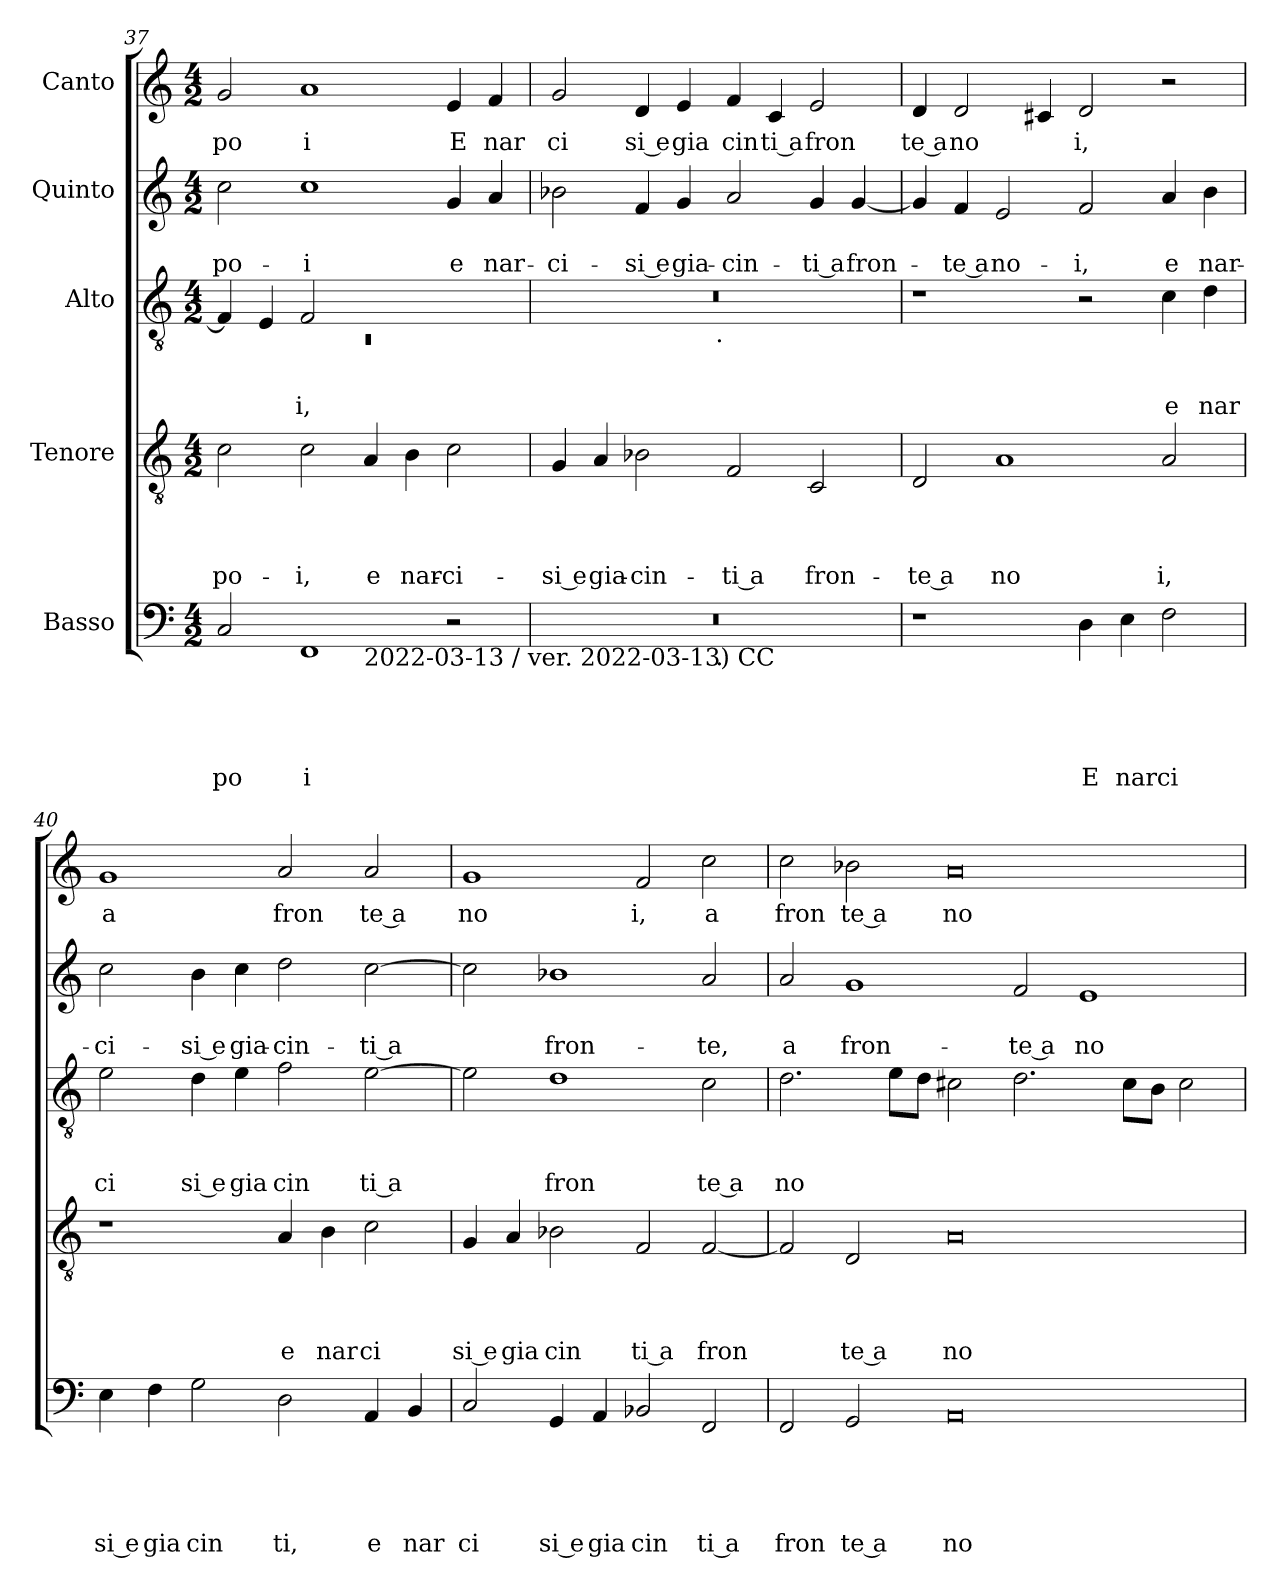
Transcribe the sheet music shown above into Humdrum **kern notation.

**kern	**text	**text	**text	**text	**text	**kern	**text	**text	**text	**text	**kern	**text	**text	**text	**kern	**text	**text	**kern	**text
*part5	*part5	*part5	*part5	*part5	*part5	*part4	*part4	*part4	*part4	*part4	*part3	*part3	*part3	*part3	*part2	*part2	*part2	*part1	*part1
*staff5	*staff5	*staff5	*staff5	*staff5	*staff5	*staff4	*staff4	*staff4	*staff4	*staff4	*staff3	*staff3	*staff3	*staff3	*staff2	*staff2	*staff2	*staff1	*staff1
*I"Basso	*	*	*	*	*	*I"Tenore	*	*	*	*	*I"Alto	*	*	*	*I"Quinto	*	*	*I"Canto	*
*clefF4	*	*	*	*	*	*clefGv2	*	*	*	*	*clefGv2	*	*	*	*clefG2	*	*	*clefG2	*
*k[]	*	*	*	*	*	*k[]	*	*	*	*	*k[]	*	*	*	*k[]	*	*	*k[]	*
*C:	*	*	*	*	*	*C:	*	*	*	*	*C:	*	*	*	*C:	*	*	*C:	*
*M4/2	*	*	*	*	*	*M4/2	*	*	*	*	*M4/2	*	*	*	*M4/2	*	*	*M4/2	*
=37	=37	=37	=37	=37	=37	=37	=37	=37	=37	=37	=37	=37	=37	=37	=37	=37	=37	=37	=37
*	*	*	*	*	*	*	*	*	*	*	*^	*	*	*	*	*	*	*	*
!	!	!	!	!	!LO:LY:b	!	!	!	!	!LO:LY:b	!	!LO:N:vis=1	!	!	!	!	!	!LO:LY:b	!	!LO:LY:b
*^	*	*	*	*	*	*	*	*	*	*	*	*	*	*	*	*	*	*	*	*
2C/	1ryy	.	.	.	.	po	2c\	.	.	.	po-	4F/]	0rC	.	.	.	2cc\	.	po-	2g/	po
.	.	.	.	.	.	.	.	.	.	.	.	4E/	.	.	.	.	.	.	.	.	.
!	!	!	!	!	!	!LO:LY:b	!	!	!	!	!LO:LY:b	!	!	!	!	!LO:LY:b	!	!	!LO:LY:b	!	!LO:LY:b
1FF	.	.	.	.	.	i	2c\	.	.	.	-i,	2F/	.	.	.	i,	1cc	.	-i	1a	i
!	!LO:TX:b:t=2022-03-13 / ver. 2022-03-13) CC	!	!	!	!	!	!	!	!	!	!	!	!	!	!	!	!	!	!	!	!
!	!	!	!	!	!	!	!	!	!	!	!LO:LY:b	!	!	!	!	!	!	!	!	!	!
.	1ryy	.	.	.	.	.	4A/	.	.	.	e	1ryy	.	.	.	.	.	.	.	.	.
!	!	!	!	!	!	!	!	!	!	!	!LO:LY:b	!	!	!	!	!	!	!	!	!	!
.	.	.	.	.	.	.	4B\	.	.	.	nar-	.	.	.	.	.	.	.	.	.	.
!	!	!	!	!	!	!	!	!	!	!	!LO:LY:b	!	!	!	!	!	!	!	!LO:LY:b	!	!LO:LY:b
2r	.	.	.	.	.	.	2c\	.	.	.	-ci-	.	.	.	.	.	4g/	.	e	4e/	E
!	!	!	!	!	!	!	!	!	!	!	!	!	!	!	!	!	!	!	!LO:LY:b	!	!LO:LY:b
.	.	.	.	.	.	.	.	.	.	.	.	.	.	.	.	.	4a/	.	nar-	4f/	nar
=38	=38	=38	=38	=38	=38	=38	=38	=38	=38	=38	=38	=38	=38	=38	=38	=38	=38	=38	=38	=38	=38
!	!	!	!	!	!	!	!	!	!	!	!LO:LY:b:rj	!	!	!	!	!	!	!	!LO:LY:b	!	!LO:LY:b
0r	2ryy	.	.	.	.	.	4G/	.	.	.	-si e	0r	2ryy	.	.	.	2b-X\	.	-ci-	2g/	ci
!	!	!	!	!	!	!	!	!	!	!	!LO:LY:b	!	!	!	!	!	!	!	!	!	!
.	.	.	.	.	.	.	4A/	.	.	.	gia-	.	.	.	.	.	.	.	.	.	.
!	!	!	!	!	!	!	!	!	!	!	!LO:LY:b	!	!	!	!	!	!	!	!LO:LY:b:rj	!	!LO:LY:b:rj
.	4...ryy	.	.	.	.	.	2B-X\	.	.	.	-cin-	.	4...ryy	.	.	.	4f/	.	-si e	4d/	si e
!	!	!	!	!	!	!	!	!	!	!	!	!	!	!	!	!	!	!	!LO:LY:b	!	!LO:LY:b
.	.	.	.	.	.	.	.	.	.	.	.	.	.	.	.	.	4g/	.	gia-	4e/	gia
!	!	!	!	!	!	!	!	!	!	!	!	!	!LO:TX:b:t=.	!	!	!	!	!	!	!	!
!	!LO:TX:b:t=.	!	!	!	!	!	!	!	!	!	!	!	!	!	!	!	!	!	!	!	!
.	1ryy	.	.	.	.	.	.	.	.	.	.	.	1ryy	.	.	.	.	.	.	.	.
!	!	!	!	!	!	!	!	!	!	!	!LO:LY:b:rj	!	!	!	!	!	!	!	!LO:LY:b	!	!LO:LY:b
.	.	.	.	.	.	.	2F/	.	.	.	-ti a	.	.	.	.	.	2a/	.	-cin-	4f/	cin
!	!	!	!	!	!	!	!	!	!	!	!	!	!	!	!	!	!	!	!	!	!LO:LY:b:rj
.	.	.	.	.	.	.	.	.	.	.	.	.	.	.	.	.	.	.	.	4c/	ti a
!	!	!	!	!	!	!	!	!	!	!	!LO:LY:b	!	!	!	!	!	!	!	!LO:LY:b:rj	!	!LO:LY:b
.	.	.	.	.	.	.	2C/	.	.	.	fron-	.	.	.	.	.	4g/	.	-ti a	2e/	fron
!	!	!	!	!	!	!	!	!	!	!	!	!	!	!	!	!	!	!	!LO:LY:b	!	!
.	.	.	.	.	.	.	.	.	.	.	.	.	.	.	.	.	[>4g/	.	fron-	.	.
.	32ryy	.	.	.	.	.	.	.	.	.	.	.	32ryy	.	.	.	.	.	.	.	.
!!LO:PB:g=z
=39	=39	=39	=39	=39	=39	=39	=39	=39	=39	=39	=39	=39	=39	=39	=39	=39	=39	=39	=39	=39	=39
!	!	!	!	!	!	!	!	!	!	!	!LO:LY:b:rj	!	!	!	!	!	!	!	!	!	!LO:LY:b:rj
*v	*v	*	*	*	*	*	*	*	*	*	*	*v	*v	*	*	*	*	*	*	*	*
1r	.	.	.	.	.	2D/	.	.	.	-te a	1r	.	.	.	4g/]	.	.	4d/	te a
!	!	!	!	!	!	!	!	!	!	!	!	!	!	!	!	!	!LO:LY:b:rj	!	!LO:LY:b
.	.	.	.	.	.	.	.	.	.	.	.	.	.	.	4f/	.	-te a	2d/	no
!	!	!	!	!	!	!	!	!	!	!LO:LY:b	!	!	!	!	!	!	!LO:LY:b	!	!
.	.	.	.	.	.	1A	.	.	.	no	.	.	.	.	2e/	.	no-	.	.
.	.	.	.	.	.	.	.	.	.	.	.	.	.	.	.	.	.	4c#X/	.
!	!	!	!	!	!LO:LY:b	!	!	!	!	!	!	!	!	!	!	!	!LO:LY:b	!	!LO:LY:b
4D\	.	.	.	.	E	.	.	.	.	.	2r	.	.	.	2f/	.	-i,	2d/	i,
!	!	!	!	!	!LO:LY:b	!	!	!	!	!	!	!	!	!	!	!	!	!	!
4E\	.	.	.	.	nar	.	.	.	.	.	.	.	.	.	.	.	.	.	.
!	!	!	!	!	!LO:LY:b	!	!	!	!	!LO:LY:b	!	!	!	!LO:LY:b	!	!	!LO:LY:b	!	!
2F\	.	.	.	.	ci	2A/	.	.	.	i,	4c\	.	.	e	4a/	.	e	2r	.
!	!	!	!	!	!	!	!	!	!	!	!	!	!	!LO:LY:b	!	!	!LO:LY:b	!	!
.	.	.	.	.	.	.	.	.	.	.	4d\	.	.	nar	4b\	.	nar-	.	.
=40	=40	=40	=40	=40	=40	=40	=40	=40	=40	=40	=40	=40	=40	=40	=40	=40	=40	=40	=40
!	!	!	!	!	!LO:LY:b:rj	!	!	!	!	!	!	!	!	!LO:LY:b	!	!	!LO:LY:b	!	!LO:LY:b
4E\	.	.	.	.	si e	1r	.	.	.	.	2e\	.	.	ci	2cc\	.	-ci-	1g	a
!	!	!	!	!	!LO:LY:b	!	!	!	!	!	!	!	!	!	!	!	!	!	!
4F\	.	.	.	.	gia	.	.	.	.	.	.	.	.	.	.	.	.	.	.
!	!	!	!	!	!LO:LY:b	!	!	!	!	!	!	!	!	!LO:LY:b:rj	!	!	!LO:LY:b:rj	!	!
2G\	.	.	.	.	cin	.	.	.	.	.	4d\	.	.	si e	4b\	.	-si e	.	.
!	!	!	!	!	!	!	!	!	!	!	!	!	!	!LO:LY:b	!	!	!LO:LY:b	!	!
.	.	.	.	.	.	.	.	.	.	.	4e\	.	.	gia	4cc\	.	gia-	.	.
!	!	!	!	!	!LO:LY:b	!	!	!	!	!LO:LY:b	!	!	!	!LO:LY:b	!	!	!LO:LY:b	!	!LO:LY:b
2D\	.	.	.	.	ti,	4A/	.	.	.	e	2f\	.	.	cin	2dd\	.	-cin-	2a/	fron
!	!	!	!	!	!	!	!	!	!	!LO:LY:b	!	!	!	!	!	!	!	!	!
.	.	.	.	.	.	4B\	.	.	.	nar	.	.	.	.	.	.	.	.	.
!	!	!	!	!	!LO:LY:b	!	!	!	!	!LO:LY:b	!	!	!	!LO:LY:b	!	!	!LO:LY:b	!	!LO:LY:b:rj
4AA/	.	.	.	.	e	2c\	.	.	.	ci	[>2e\	.	.	ti a	[>2cc\	.	-ti a	2a/	te a
!	!	!	!	!	!LO:LY:b	!	!	!	!	!	!	!	!	!	!	!	!	!	!
4BB/	.	.	.	.	nar	.	.	.	.	.	.	.	.	.	.	.	.	.	.
=41	=41	=41	=41	=41	=41	=41	=41	=41	=41	=41	=41	=41	=41	=41	=41	=41	=41	=41	=41
!	!	!	!	!	!LO:LY:b	!	!	!	!	!LO:LY:b:rj	!	!	!	!	!	!	!	!	!LO:LY:b
2C/	.	.	.	.	ci	4G/	.	.	.	si e	2e\]	.	.	.	2cc\]	.	.	1g	no
!	!	!	!	!	!	!	!	!	!	!LO:LY:b	!	!	!	!	!	!	!	!	!
.	.	.	.	.	.	4A/	.	.	.	gia	.	.	.	.	.	.	.	.	.
!	!	!	!	!	!LO:LY:b:rj	!	!	!	!	!LO:LY:b	!	!	!	!LO:LY:b	!	!	!LO:LY:b	!	!
4GG/	.	.	.	.	si e	2B-X\	.	.	.	cin	1d	.	.	fron	1b-X	.	fron-	.	.
!	!	!	!	!	!LO:LY:b	!	!	!	!	!	!	!	!	!	!	!	!	!	!
4AA/	.	.	.	.	gia	.	.	.	.	.	.	.	.	.	.	.	.	.	.
!	!	!	!	!	!LO:LY:b	!	!	!	!	!LO:LY:b:rj	!	!	!	!	!	!	!	!	!LO:LY:b
2BB-X/	.	.	.	.	cin	2F/	.	.	.	ti a	.	.	.	.	.	.	.	2f/	i,
!	!	!	!	!	!LO:LY:b:rj	!	!	!	!	!LO:LY:b	!	!	!	!LO:LY:b:rj	!	!	!LO:LY:b	!	!LO:LY:b
2FF/	.	.	.	.	ti a	[<2F/	.	.	.	fron	2c\	.	.	te a	2a/	.	-te,	2cc\	a
=42	=42	=42	=42	=42	=42	=42	=42	=42	=42	=42	=42	=42	=42	=42	=42	=42	=42	=42	=42
!	!	!	!	!	!LO:LY:b	!	!	!	!	!	!	!	!	!LO:LY:b	!	!	!LO:LY:b	!	!LO:LY:b
2FF/	.	.	.	.	fron	2F/]	.	.	.	.	2.d\	.	.	no	2a/	.	a	2cc>\	fron
!	!	!	!	!	!LO:LY:b:rj	!	!	!	!	!LO:LY:b:rj	!	!	!	!	!	!	!LO:LY:b	!	!LO:LY:b:rj
2GG/	.	.	.	.	te a	2D/	.	.	.	te a	.	.	.	.	1g	.	fron-	2b-X\	te a
.	.	.	.	.	.	.	.	.	.	.	8e\L	.	.	.	.	.	.	.	.
.	.	.	.	.	.	.	.	.	.	.	8d\J	.	.	.	.	.	.	.	.
!	!	!	!	!	!LO:LY:b	!	!	!	!	!LO:LY:b	!	!	!	!	!	!	!	!	!LO:LY:b
0AA	.	.	.	.	no	0A	.	.	.	no	2c#X\	.	.	.	.	.	.	0a	no
!	!	!	!	!	!	!	!	!	!	!	!	!	!	!	!	!	!LO:LY:b:rj	!	!
.	.	.	.	.	.	.	.	.	.	.	2.d\	.	.	.	2f/	.	-te a	.	.
!	!	!	!	!	!	!	!	!	!	!	!	!	!	!	!	!	!LO:LY:b	!	!
.	.	.	.	.	.	.	.	.	.	.	.	.	.	.	1e	.	no-	.	.
.	.	.	.	.	.	.	.	.	.	.	8c#\L	.	.	.	.	.	.	.	.
.	.	.	.	.	.	.	.	.	.	.	8B\J	.	.	.	.	.	.	.	.
.	.	.	.	.	.	.	.	.	.	.	2c#\	.	.	.	.	.	.	.	.
=	=	=	=	=	=	=	=	=	=	=	=	=	=	=	=	=	=	=	=
*-	*-	*-	*-	*-	*-	*-	*-	*-	*-	*-	*-	*-	*-	*-	*-	*-	*-	*-	*-
